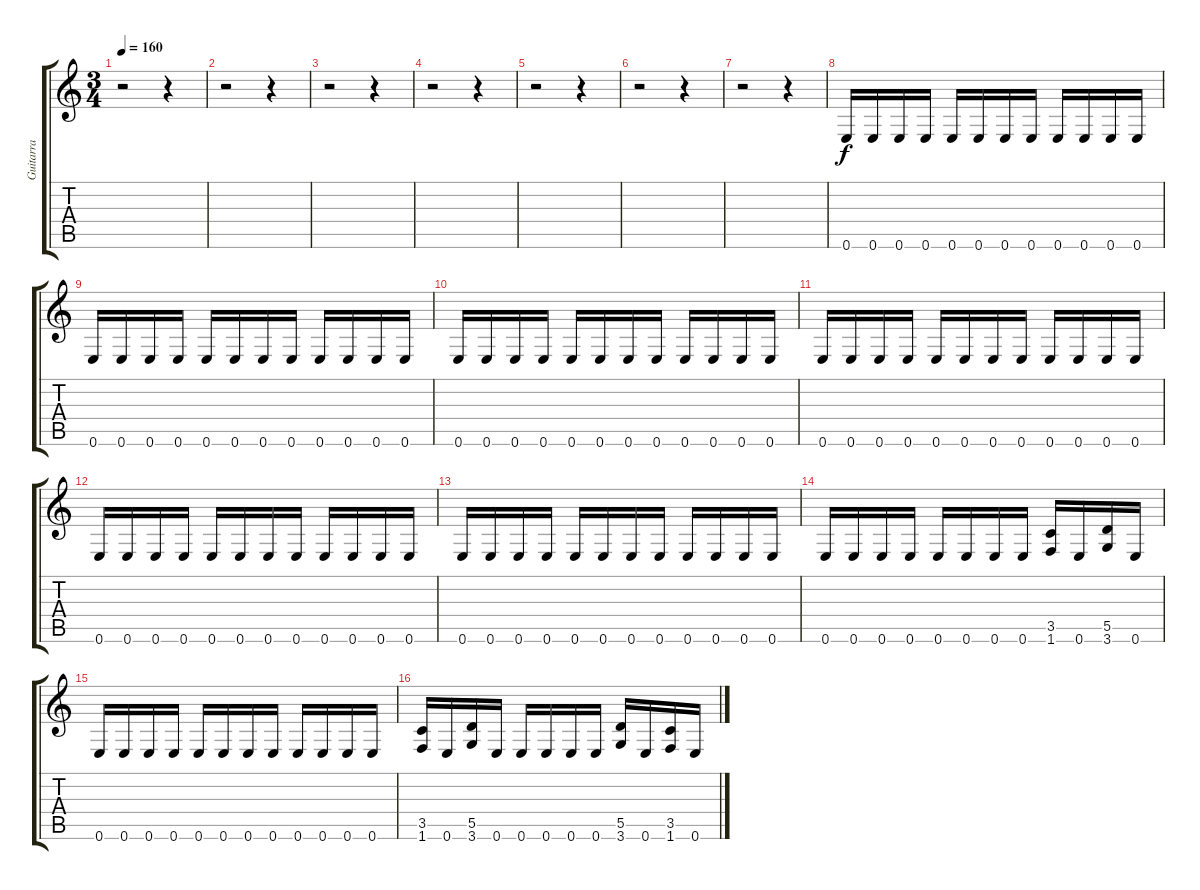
\track ("Guitarra" "Guitarra") {instrument distortionguitar}
\staff {score tabs}
\tuning (E4 B3 G3 D3 A2 E2) {hide}
\ts (3 4)
\tempo 160
\clef g2
\ks c
r.2{dy f} r.4 |
r.2 r.4 |
r.2 r.4 |
r.2 r.4 |
r.2 r.4 |
r.2 r.4 |
r.2 r.4 |
0.6.16 0.6.16 0.6.16 0.6.16 0.6.16 0.6.16 0.6.16 0.6.16 0.6.16 0.6.16 0.6.16 0.6.16 |
0.6.16 0.6.16 0.6.16 0.6.16 0.6.16 0.6.16 0.6.16 0.6.16 0.6.16 0.6.16 0.6.16 0.6.16 |
0.6.16 0.6.16 0.6.16 0.6.16 0.6.16 0.6.16 0.6.16 0.6.16 0.6.16 0.6.16 0.6.16 0.6.16 |
0.6.16 0.6.16 0.6.16 0.6.16 0.6.16 0.6.16 0.6.16 0.6.16 0.6.16 0.6.16 0.6.16 0.6.16 |
0.6.16 0.6.16 0.6.16 0.6.16 0.6.16 0.6.16 0.6.16 0.6.16 0.6.16 0.6.16 0.6.16 0.6.16 |
0.6.16 0.6.16 0.6.16 0.6.16 0.6.16 0.6.16 0.6.16 0.6.16 0.6.16 0.6.16 0.6.16 0.6.16 |
0.6.16 0.6.16 0.6.16 0.6.16 0.6.16 0.6.16 0.6.16 0.6.16 (3.5 1.6).16 0.6.16 (5.5 3.6).16 0.6.16 |
0.6.16 0.6.16 0.6.16 0.6.16 0.6.16 0.6.16 0.6.16 0.6.16 0.6.16 0.6.16 0.6.16 0.6.16 |
(3.5 1.6).16 0.6.16 (5.5 3.6).16 0.6.16 0.6.16 0.6.16 0.6.16 0.6.16 (5.5 3.6).16 0.6.16 (3.5 1.6).16 0.6.16
